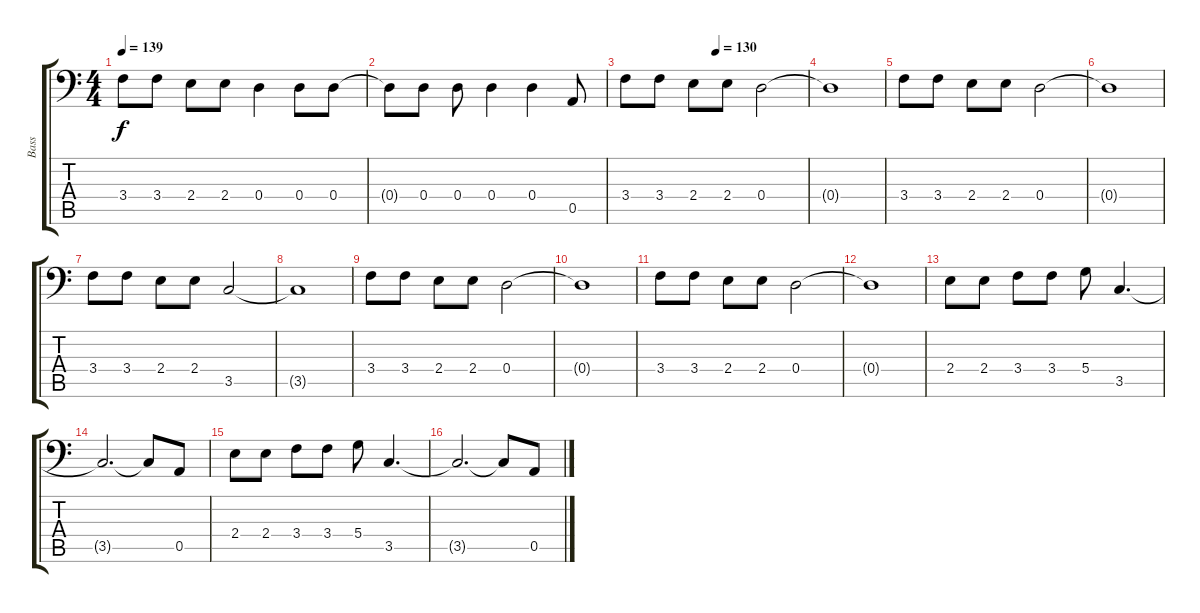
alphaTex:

\track ("Bass" "Bass") {instrument electricbasspick}
\staff {score tabs}
\tuning (E3 B2 G2 D2 A1 E1) {hide}
\ts (4 4)
\tempo 139
\clef f4
\ks c
3.4.8{dy f} 3.4.8 2.4.8 2.4.8 0.4.4 0.4.8 0.4.8 |
0.4{t}.8 0.4.8 0.4.8 0.4.4 0.4.4 0.5.8 |
\tempo (130 0.5)
3.4.8 3.4.8 2.4.8 2.4.8 0.4.2{volume 12} |
0.4{t}.1 |
3.4.8 3.4.8 2.4.8 2.4.8 0.4.2 |
0.4{t}.1 |
3.4.8 3.4.8 2.4.8 2.4.8 3.5.2 |
3.5{t}.1 |
3.4.8 3.4.8 2.4.8 2.4.8 0.4.2 |
0.4{t}.1 |
3.4.8 3.4.8 2.4.8 2.4.8 0.4.2 |
0.4{t}.1 |
2.4.8 2.4.8 3.4.8 3.4.8 5.4.8 3.5.4{d} |
3.5{t}.2{d} 3.5{t}.8 0.5.8 |
2.4.8 2.4.8 3.4.8 3.4.8 5.4.8 3.5.4{d} |
3.5{t}.2{d} 3.5{t}.8 0.5.8
